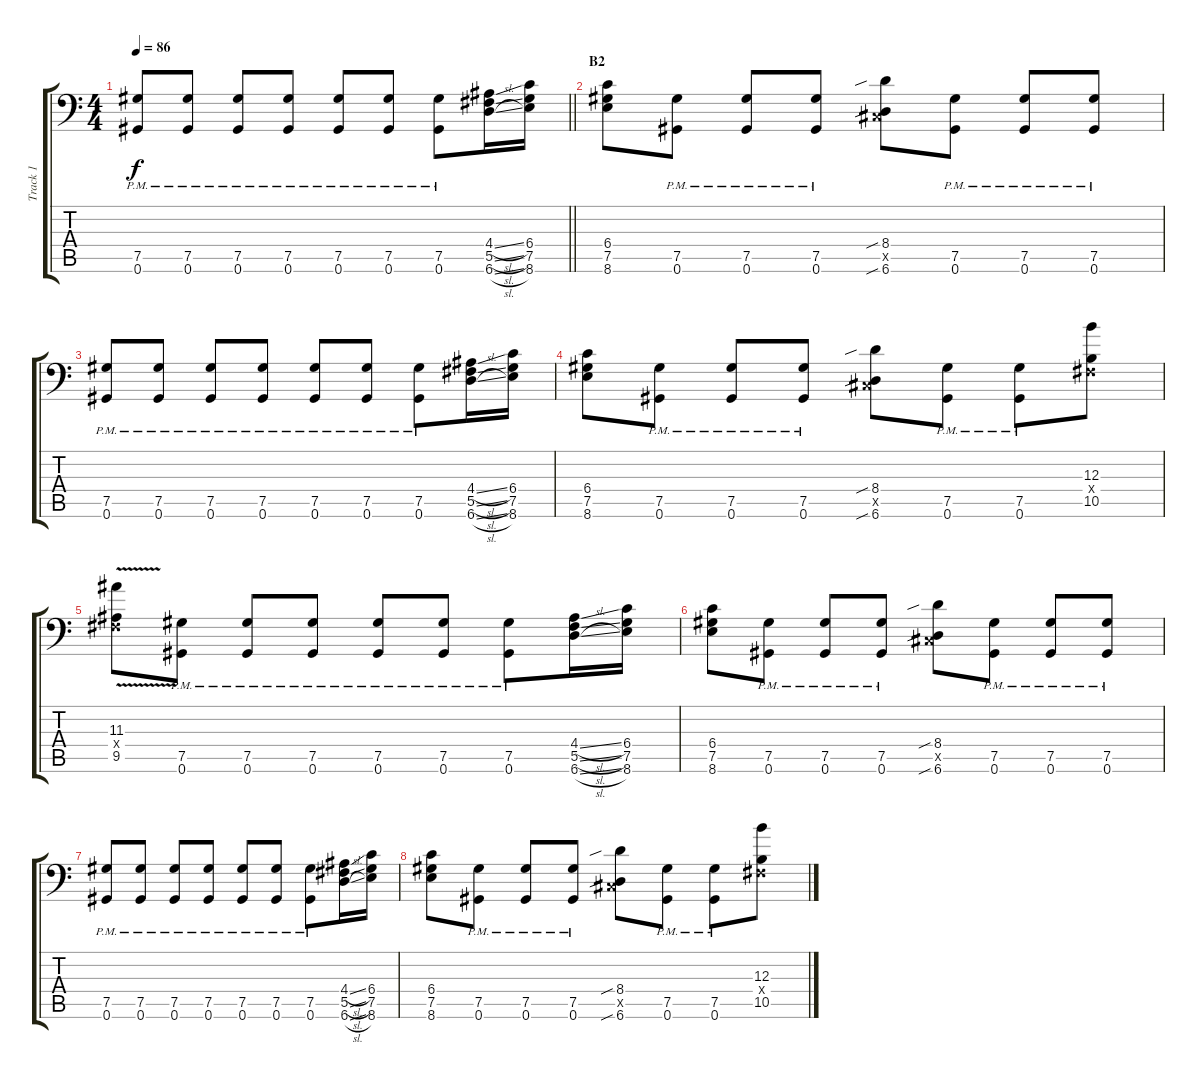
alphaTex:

\track ("Track 1" "Track 1") {instrument distortionguitar}
\staff {score tabs}
\tuning (Ab3 Eb3 B2 Gb2 Db2 Ab1) {hide}
\ts (4 4)
\tempo 86
\clef f4
\barLineRight lightlight
\ks c
(7.5{pm} 0.6{pm}).8{dy f} (7.5{pm} 0.6{pm}).8 (7.5{pm} 0.6{pm}).8 (7.5{pm} 0.6{pm}).8 (7.5{pm} 0.6{pm}).8 (7.5{pm} 0.6{pm}).8 (7.5{pm} 0.6{pm}).8 (4.4{sl} 5.5{sl} 6.6{sl}).16 (6.4 7.5 8.6).16 |
\section ("" "B2")
(6.4 7.5 8.6).8 (7.5{pm} 0.6{pm}).8 (7.5{pm} 0.6{pm}).8 (7.5{pm} 0.6{pm}).8 (8.4{sib} 0.5{x} 6.6{sib}).8 (7.5{pm} 0.6{pm}).8 (7.5{pm} 0.6{pm}).8 (7.5{pm} 0.6{pm}).8 |
(7.5{pm} 0.6{pm}).8 (7.5{pm} 0.6{pm}).8 (7.5{pm} 0.6{pm}).8 (7.5{pm} 0.6{pm}).8 (7.5{pm} 0.6{pm}).8 (7.5{pm} 0.6{pm}).8 (7.5{pm} 0.6{pm}).8 (4.4{sl} 5.5{sl} 6.6{sl}).16 (6.4 7.5 8.6).16 |
(6.4 7.5 8.6).8 (7.5{pm} 0.6{pm}).8 (7.5{pm} 0.6{pm}).8 (7.5{pm} 0.6{pm}).8 (8.4{sib} 0.5{x} 6.6{sib}).8 (7.5{pm} 0.6{pm}).8 (7.5{pm} 0.6{pm}).8 (12.3 0.4{x} 10.5).8 |
(11.3{v} 0.4{x} 9.5{v}).8 (7.5{pm} 0.6{pm}).8 (7.5{pm} 0.6{pm}).8 (7.5{pm} 0.6{pm}).8 (7.5{pm} 0.6{pm}).8 (7.5{pm} 0.6{pm}).8 (7.5{pm} 0.6{pm}).8 (4.4{sl} 5.5{sl} 6.6{sl}).16 (6.4 7.5 8.6).16 |
(6.4 7.5 8.6).8 (7.5{pm} 0.6{pm}).8 (7.5{pm} 0.6{pm}).8 (7.5{pm} 0.6{pm}).8 (8.4{sib} 0.5{x} 6.6{sib}).8 (7.5{pm} 0.6{pm}).8 (7.5{pm} 0.6{pm}).8 (7.5{pm} 0.6{pm}).8 |
(7.5{pm} 0.6{pm}).8 (7.5{pm} 0.6{pm}).8 (7.5{pm} 0.6{pm}).8 (7.5{pm} 0.6{pm}).8 (7.5{pm} 0.6{pm}).8 (7.5{pm} 0.6{pm}).8 (7.5{pm} 0.6{pm}).8 (4.4{sl} 5.5{sl} 6.6{sl}).16 (6.4 7.5 8.6).16 |
(6.4 7.5 8.6).8 (7.5{pm} 0.6{pm}).8 (7.5{pm} 0.6{pm}).8 (7.5{pm} 0.6{pm}).8 (8.4{sib} 0.5{x} 6.6{sib}).8 (7.5{pm} 0.6{pm}).8 (7.5{pm} 0.6{pm}).8 (12.3 0.4{x} 10.5).8
